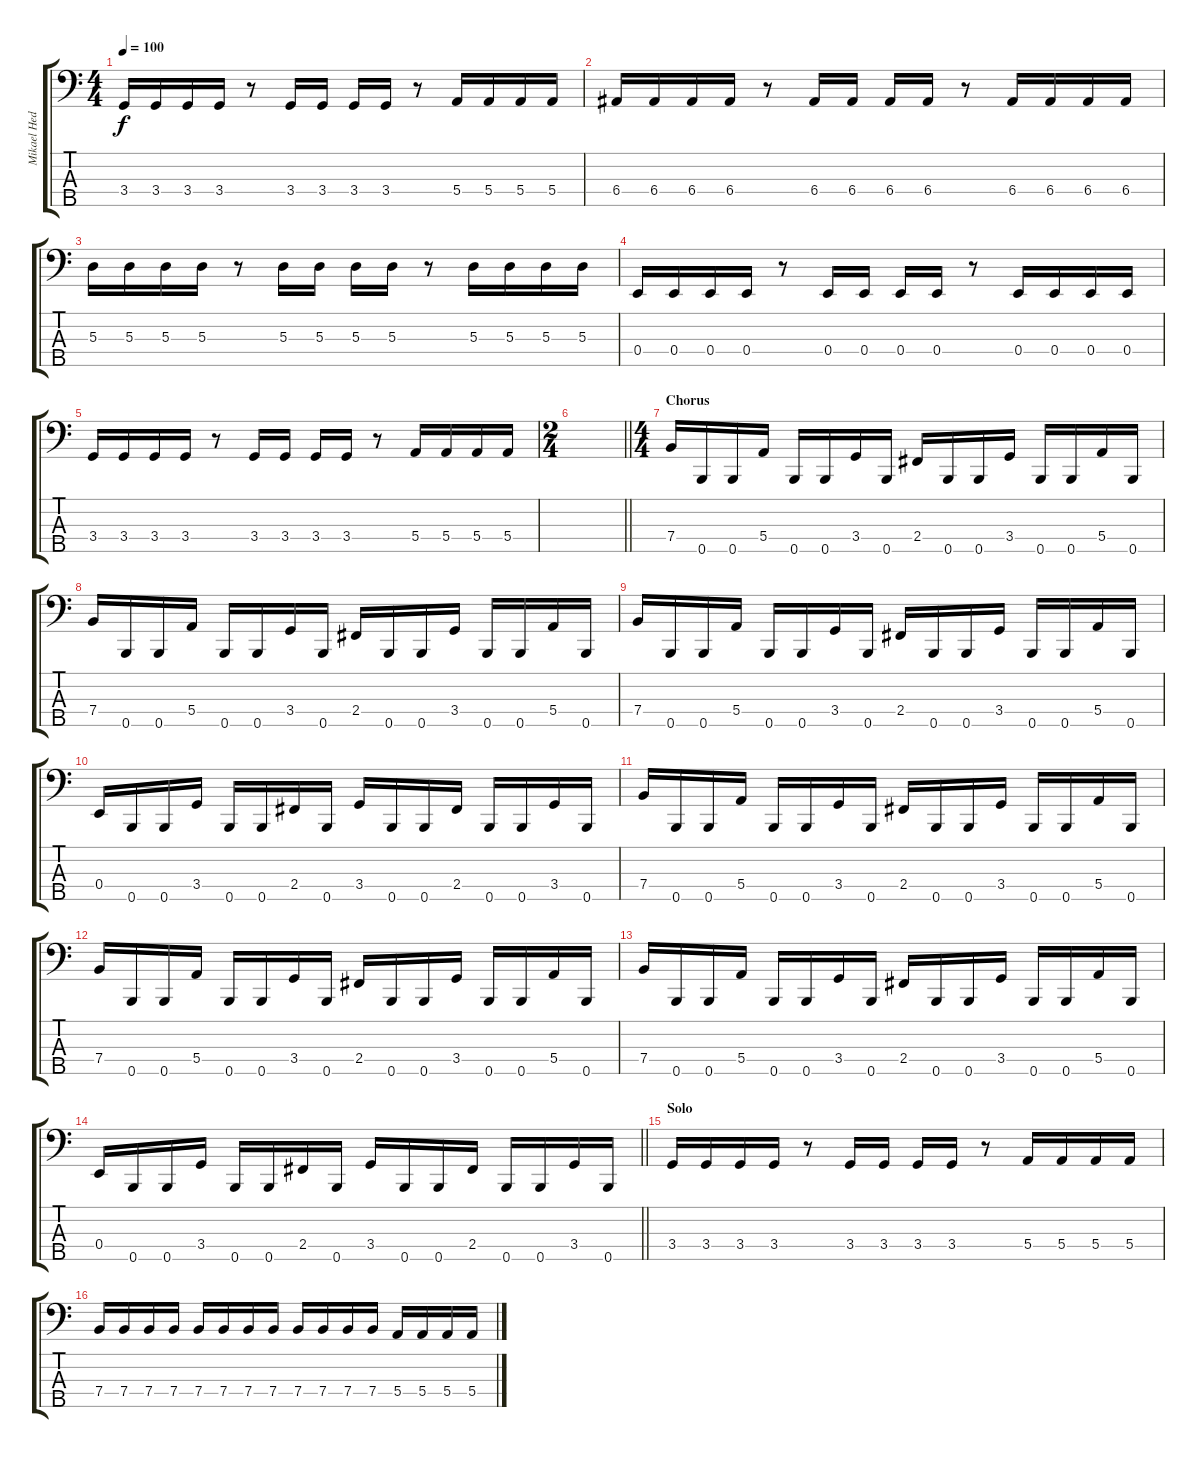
\track ("Mikael Hedlund" "Mikael Hed") {instrument electricbasspick}
\staff {score tabs}
\tuning (G2 D2 A1 E1 B0) {hide}
\ts (4 4)
\tempo 100
\clef f4
\ks c
3.4.16{dy f} 3.4.16 3.4.16 3.4.16 r.8 3.4.16 3.4.16 3.4.16 3.4.16 r.8 5.4.16 5.4.16 5.4.16 5.4.16 |
6.4.16 6.4.16 6.4.16 6.4.16 r.8 6.4.16 6.4.16 6.4.16 6.4.16 r.8 6.4.16 6.4.16 6.4.16 6.4.16 |
5.3.16 5.3.16 5.3.16 5.3.16 r.8 5.3.16 5.3.16 5.3.16 5.3.16 r.8 5.3.16 5.3.16 5.3.16 5.3.16 |
0.4.16 0.4.16 0.4.16 0.4.16 r.8 0.4.16 0.4.16 0.4.16 0.4.16 r.8 0.4.16 0.4.16 0.4.16 0.4.16 |
3.4.16 3.4.16 3.4.16 3.4.16 r.8 3.4.16 3.4.16 3.4.16 3.4.16 r.8 5.4.16 5.4.16 5.4.16 5.4.16 |
\ts (2 4)
\barLineRight lightlight
|
\ts (4 4)
\section ("" "Chorus")
7.4.16 0.5.16 0.5.16 5.4.16 0.5.16 0.5.16 3.4.16 0.5.16 2.4.16 0.5.16 0.5.16 3.4.16 0.5.16 0.5.16 5.4.16 0.5.16 |
7.4.16 0.5.16 0.5.16 5.4.16 0.5.16 0.5.16 3.4.16 0.5.16 2.4.16 0.5.16 0.5.16 3.4.16 0.5.16 0.5.16 5.4.16 0.5.16 |
7.4.16 0.5.16 0.5.16 5.4.16 0.5.16 0.5.16 3.4.16 0.5.16 2.4.16 0.5.16 0.5.16 3.4.16 0.5.16 0.5.16 5.4.16 0.5.16 |
0.4.16 0.5.16 0.5.16 3.4.16 0.5.16 0.5.16 2.4.16 0.5.16 3.4.16 0.5.16 0.5.16 2.4.16 0.5.16 0.5.16 3.4.16 0.5.16 |
7.4.16 0.5.16 0.5.16 5.4.16 0.5.16 0.5.16 3.4.16 0.5.16 2.4.16 0.5.16 0.5.16 3.4.16 0.5.16 0.5.16 5.4.16 0.5.16 |
7.4.16 0.5.16 0.5.16 5.4.16 0.5.16 0.5.16 3.4.16 0.5.16 2.4.16 0.5.16 0.5.16 3.4.16 0.5.16 0.5.16 5.4.16 0.5.16 |
7.4.16 0.5.16 0.5.16 5.4.16 0.5.16 0.5.16 3.4.16 0.5.16 2.4.16 0.5.16 0.5.16 3.4.16 0.5.16 0.5.16 5.4.16 0.5.16 |
\barLineRight lightlight
0.4.16 0.5.16 0.5.16 3.4.16 0.5.16 0.5.16 2.4.16 0.5.16 3.4.16 0.5.16 0.5.16 2.4.16 0.5.16 0.5.16 3.4.16 0.5.16 |
\section ("" "Solo")
3.4.16 3.4.16 3.4.16 3.4.16 r.8 3.4.16 3.4.16 3.4.16 3.4.16 r.8 5.4.16 5.4.16 5.4.16 5.4.16 |
7.4.16 7.4.16 7.4.16 7.4.16 7.4.16 7.4.16 7.4.16 7.4.16 7.4.16 7.4.16 7.4.16 7.4.16 5.4.16 5.4.16 5.4.16 5.4.16
